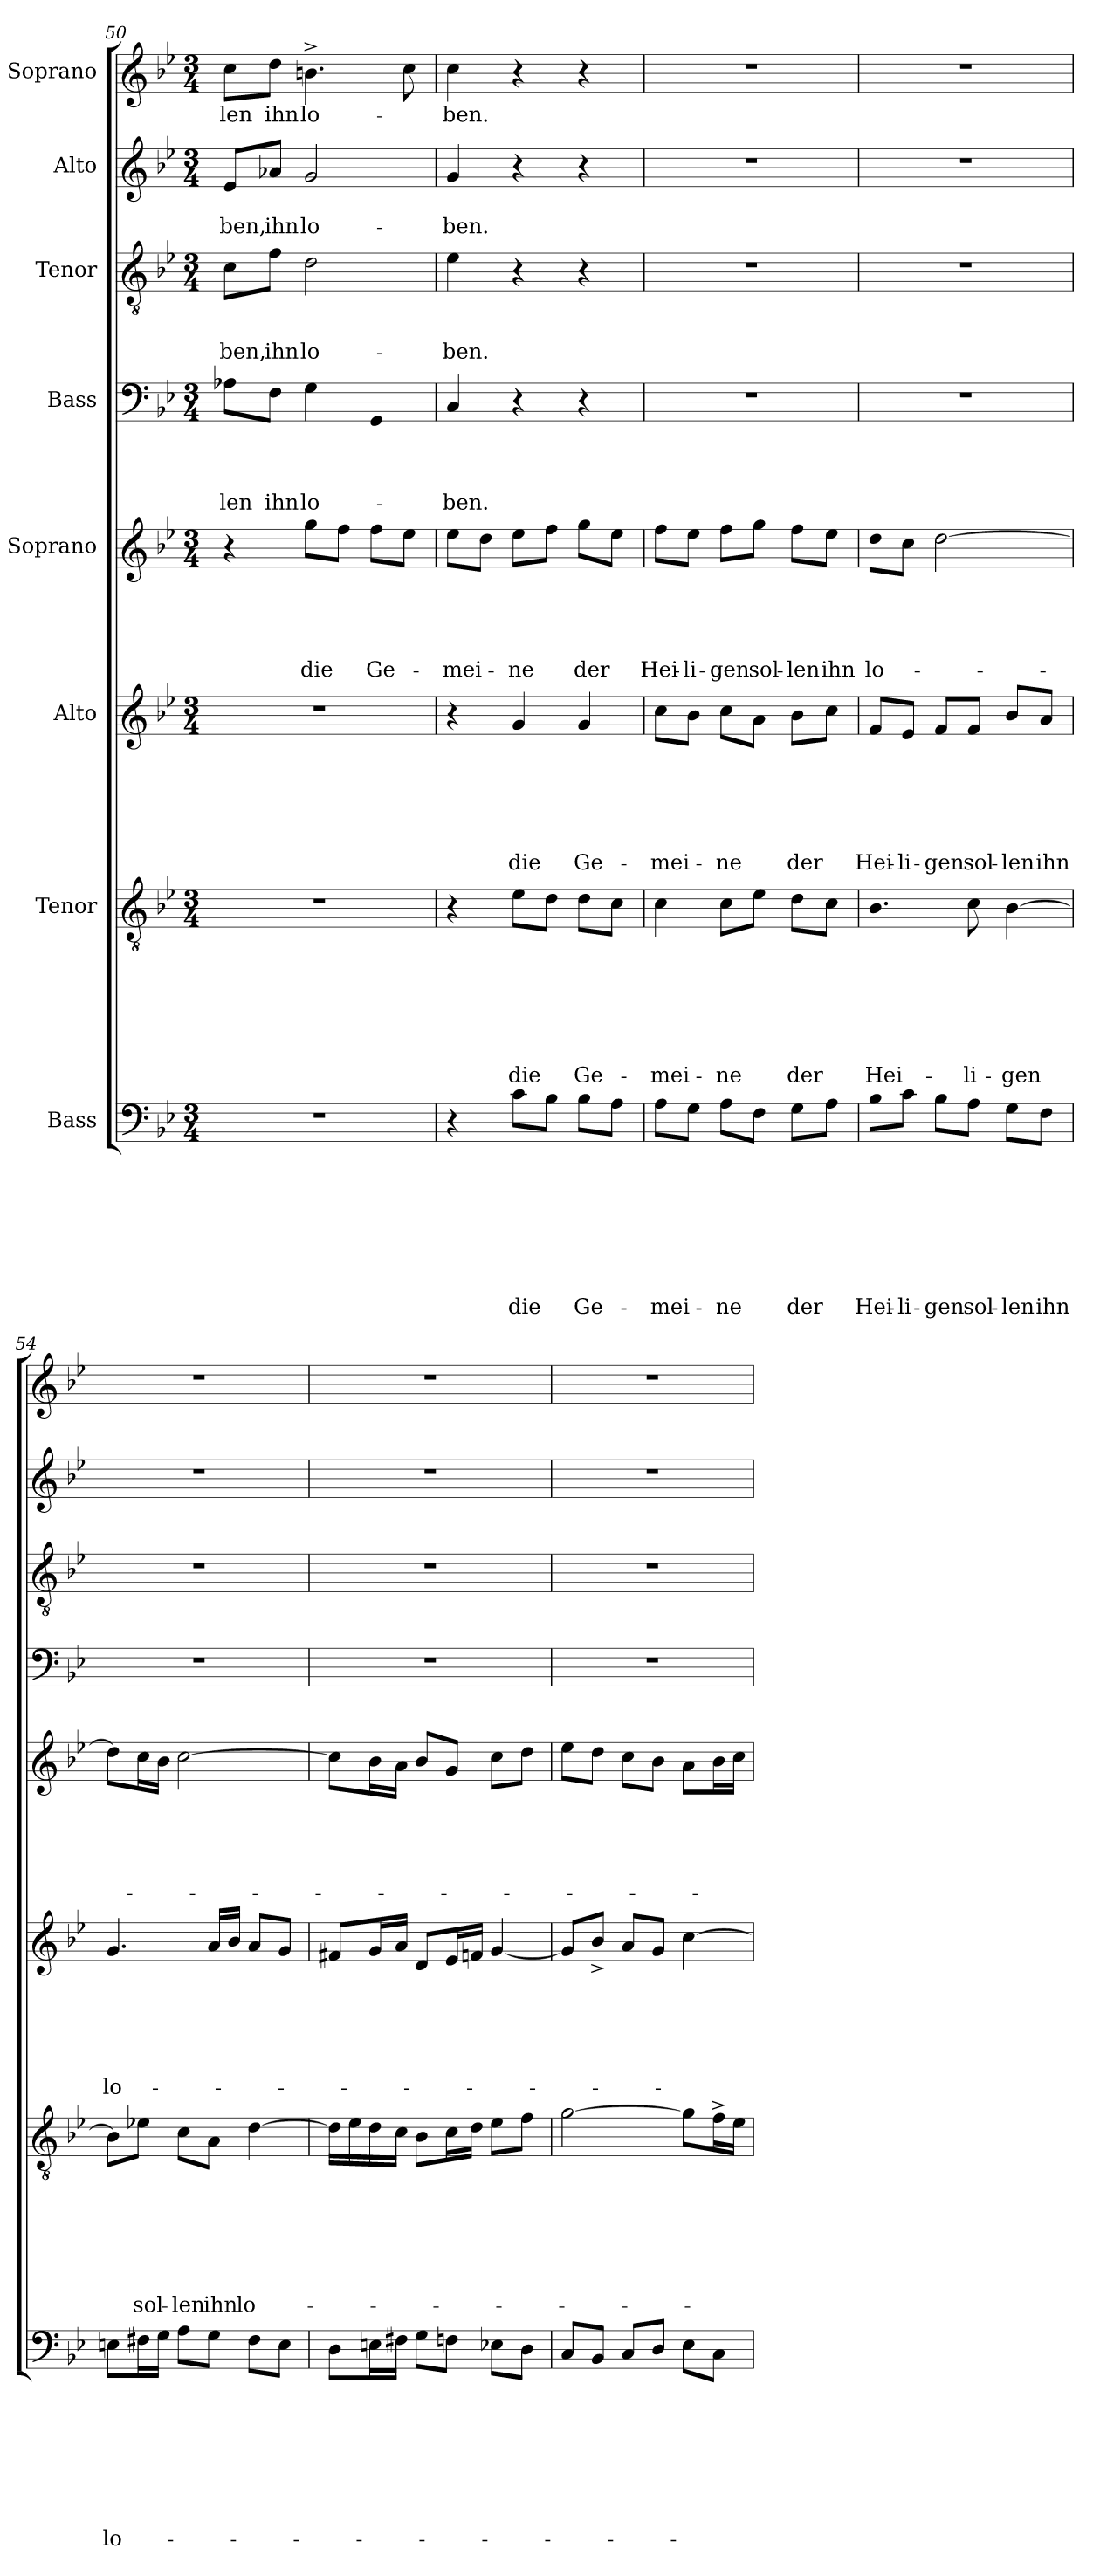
**kern	**text	**text	**text	**text	**text	**text	**text	**text	**kern	**text	**text	**text	**text	**text	**text	**text	**kern	**text	**text	**text	**text	**text	**text	**kern	**text	**text	**text	**text	**text	**kern	**text	**text	**text	**text	**kern	**text	**text	**text	**kern	**text	**text	**kern	**text
*part8	*part8	*part8	*part8	*part8	*part8	*part8	*part8	*part8	*part7	*part7	*part7	*part7	*part7	*part7	*part7	*part7	*part6	*part6	*part6	*part6	*part6	*part6	*part6	*part5	*part5	*part5	*part5	*part5	*part5	*part4	*part4	*part4	*part4	*part4	*part3	*part3	*part3	*part3	*part2	*part2	*part2	*part1	*part1
*staff8	*staff8	*staff8	*staff8	*staff8	*staff8	*staff8	*staff8	*staff8	*staff7	*staff7	*staff7	*staff7	*staff7	*staff7	*staff7	*staff7	*staff6	*staff6	*staff6	*staff6	*staff6	*staff6	*staff6	*staff5	*staff5	*staff5	*staff5	*staff5	*staff5	*staff4	*staff4	*staff4	*staff4	*staff4	*staff3	*staff3	*staff3	*staff3	*staff2	*staff2	*staff2	*staff1	*staff1
*I"Bass	*	*	*	*	*	*	*	*	*I"Tenor	*	*	*	*	*	*	*	*I"Alto	*	*	*	*	*	*	*I"Soprano	*	*	*	*	*	*I"Bass	*	*	*	*	*I"Tenor	*	*	*	*I"Alto	*	*	*I"Soprano	*
*clefF4	*	*	*	*	*	*	*	*	*clefGv2	*	*	*	*	*	*	*	*clefG2	*	*	*	*	*	*	*clefG2	*	*	*	*	*	*clefF4	*	*	*	*	*clefGv2	*	*	*	*clefG2	*	*	*clefG2	*
*k[b-e-]	*	*	*	*	*	*	*	*	*k[b-e-]	*	*	*	*	*	*	*	*k[b-e-]	*	*	*	*	*	*	*k[b-e-]	*	*	*	*	*	*k[b-e-]	*	*	*	*	*k[b-e-]	*	*	*	*k[b-e-]	*	*	*k[b-e-]	*
*B-:	*	*	*	*	*	*	*	*	*B-:	*	*	*	*	*	*	*	*B-:	*	*	*	*	*	*	*B-:	*	*	*	*	*	*B-:	*	*	*	*	*B-:	*	*	*	*B-:	*	*	*B-:	*
*M3/4	*	*	*	*	*	*	*	*	*M3/4	*	*	*	*	*	*	*	*M3/4	*	*	*	*	*	*	*M3/4	*	*	*	*	*	*M3/4	*	*	*	*	*M3/4	*	*	*	*M3/4	*	*	*M3/4	*
=50	=50	=50	=50	=50	=50	=50	=50	=50	=50	=50	=50	=50	=50	=50	=50	=50	=50	=50	=50	=50	=50	=50	=50	=50	=50	=50	=50	=50	=50	=50	=50	=50	=50	=50	=50	=50	=50	=50	=50	=50	=50	=50	=50
!LO:N:vis=1	!	!	!	!	!	!	!	!	!LO:N:vis=1	!	!	!	!	!	!	!	!LO:N:vis=1	!	!	!	!	!	!	!	!	!	!	!	!	!	!	!	!	!LO:LY:b	!	!	!	!LO:LY:b	!	!	!LO:LY:b	!	!LO:LY:b
2.r	.	.	.	.	.	.	.	.	2.r	.	.	.	.	.	.	.	2.r	.	.	.	.	.	.	4r	.	.	.	.	.	8A-X\L	.	.	.	-len	8c\L	.	.	-ben,	8e-/L	.	-ben,	8cc\L	-len
!	!	!	!	!	!	!	!	!	!	!	!	!	!	!	!	!	!	!	!	!	!	!	!	!	!	!	!	!	!	!	!	!	!	!LO:LY:b	!	!	!	!LO:LY:b	!	!	!LO:LY:b	!	!LO:LY:b
.	.	.	.	.	.	.	.	.	.	.	.	.	.	.	.	.	.	.	.	.	.	.	.	.	.	.	.	.	.	8F\J	.	.	.	ihn	8f\J	.	.	ihn	8a-X/J	.	ihn	8dd\J	ihn
!	!	!	!	!	!	!	!	!	!	!	!	!	!	!	!	!	!	!	!	!	!	!	!	!	!	!	!	!	!LO:LY:b	!	!	!	!	!LO:LY:b	!	!	!	!LO:LY:b	!	!	!LO:LY:b	!	!LO:LY:b
.	.	.	.	.	.	.	.	.	.	.	.	.	.	.	.	.	.	.	.	.	.	.	.	8gg\L	.	.	.	.	die	4G\	.	.	.	lo-	2d\	.	.	lo-	2g/	.	lo-	4.bn^<\	lo-
.	.	.	.	.	.	.	.	.	.	.	.	.	.	.	.	.	.	.	.	.	.	.	.	8ff\J	.	.	.	.	.	.	.	.	.	.	.	.	.	.	.	.	.	.	.
!	!	!	!	!	!	!	!	!	!	!	!	!	!	!	!	!	!	!	!	!	!	!	!	!	!	!	!	!	!LO:LY:b	!	!	!	!	!	!	!	!	!	!	!	!	!	!
.	.	.	.	.	.	.	.	.	.	.	.	.	.	.	.	.	.	.	.	.	.	.	.	8ff\L	.	.	.	.	Ge-	4GG/	.	.	.	.	.	.	.	.	.	.	.	.	.
.	.	.	.	.	.	.	.	.	.	.	.	.	.	.	.	.	.	.	.	.	.	.	.	8ee-\J	.	.	.	.	.	.	.	.	.	.	.	.	.	.	.	.	.	8cc\	.
=51	=51	=51	=51	=51	=51	=51	=51	=51	=51	=51	=51	=51	=51	=51	=51	=51	=51	=51	=51	=51	=51	=51	=51	=51	=51	=51	=51	=51	=51	=51	=51	=51	=51	=51	=51	=51	=51	=51	=51	=51	=51	=51	=51
!	!	!	!	!	!	!	!	!	!	!	!	!	!	!	!	!	!	!	!	!	!	!	!	!	!	!	!	!	!LO:LY:b	!	!	!	!	!LO:LY:b	!	!	!	!LO:LY:b	!	!	!LO:LY:b	!	!LO:LY:b
4r	.	.	.	.	.	.	.	.	4r	.	.	.	.	.	.	.	4r	.	.	.	.	.	.	8ee-\L	.	.	.	.	-mei-	4C/	.	.	.	-ben.	4e-\	.	.	-ben.	4g/	.	-ben.	4cc\	-ben.
.	.	.	.	.	.	.	.	.	.	.	.	.	.	.	.	.	.	.	.	.	.	.	.	8dd\J	.	.	.	.	.	.	.	.	.	.	.	.	.	.	.	.	.	.	.
!	!	!	!	!	!	!	!	!LO:LY:b	!	!	!	!	!	!	!	!LO:LY:b	!	!	!	!	!	!	!LO:LY:b	!	!	!	!	!	!LO:LY:b	!	!	!	!	!	!	!	!	!	!	!	!	!	!
8c\L	.	.	.	.	.	.	.	die	8e-\L	.	.	.	.	.	.	die	4g/	.	.	.	.	.	die	8ee-\L	.	.	.	.	-ne	4r	.	.	.	.	4r	.	.	.	4r	.	.	4r	.
8B-\J	.	.	.	.	.	.	.	.	8d\J	.	.	.	.	.	.	.	.	.	.	.	.	.	.	8ff\J	.	.	.	.	.	.	.	.	.	.	.	.	.	.	.	.	.	.	.
!	!	!	!	!	!	!	!	!LO:LY:b	!	!	!	!	!	!	!	!LO:LY:b	!	!	!	!	!	!	!LO:LY:b	!	!	!	!	!	!LO:LY:b	!	!	!	!	!	!	!	!	!	!	!	!	!	!
8B-\L	.	.	.	.	.	.	.	Ge-	8d\L	.	.	.	.	.	.	Ge-	4g/	.	.	.	.	.	Ge-	8gg\L	.	.	.	.	der	4r	.	.	.	.	4r	.	.	.	4r	.	.	4r	.
8A\J	.	.	.	.	.	.	.	.	8c\J	.	.	.	.	.	.	.	.	.	.	.	.	.	.	8ee-\J	.	.	.	.	.	.	.	.	.	.	.	.	.	.	.	.	.	.	.
=52	=52	=52	=52	=52	=52	=52	=52	=52	=52	=52	=52	=52	=52	=52	=52	=52	=52	=52	=52	=52	=52	=52	=52	=52	=52	=52	=52	=52	=52	=52	=52	=52	=52	=52	=52	=52	=52	=52	=52	=52	=52	=52	=52
!	!	!	!	!	!	!	!	!LO:LY:b	!	!	!	!	!	!	!	!LO:LY:b	!	!	!	!	!	!	!LO:LY:b	!	!	!	!	!	!LO:LY:b	!LO:N:vis=1	!	!	!	!	!LO:N:vis=1	!	!	!	!LO:N:vis=1	!	!	!LO:N:vis=1	!
8A\L	.	.	.	.	.	.	.	-mei-	4c\	.	.	.	.	.	.	-mei-	8cc\L	.	.	.	.	.	-mei-	8ff\L	.	.	.	.	Hei-	2.r	.	.	.	.	2.r	.	.	.	2.r	.	.	2.r	.
!	!	!	!	!	!	!	!	!	!	!	!	!	!	!	!	!	!	!	!	!	!	!	!	!	!	!	!	!	!LO:LY:b	!	!	!	!	!	!	!	!	!	!	!	!	!	!
8G\J	.	.	.	.	.	.	.	.	.	.	.	.	.	.	.	.	8b-\J	.	.	.	.	.	.	8ee-\J	.	.	.	.	-li-	.	.	.	.	.	.	.	.	.	.	.	.	.	.
!	!	!	!	!	!	!	!	!LO:LY:b	!	!	!	!	!	!	!	!LO:LY:b	!	!	!	!	!	!	!LO:LY:b	!	!	!	!	!	!LO:LY:b:rj	!	!	!	!	!	!	!	!	!	!	!	!	!	!
8A\L	.	.	.	.	.	.	.	-ne	8c\L	.	.	.	.	.	.	-ne	8cc\L	.	.	.	.	.	-ne	8ff\L	.	.	.	.	-gen	.	.	.	.	.	.	.	.	.	.	.	.	.	.
!	!	!	!	!	!	!	!	!	!	!	!	!	!	!	!	!	!	!	!	!	!	!	!	!	!	!	!	!	!LO:LY:b	!	!	!	!	!	!	!	!	!	!	!	!	!	!
8F\J	.	.	.	.	.	.	.	.	8e-\J	.	.	.	.	.	.	.	8a\J	.	.	.	.	.	.	8gg\J	.	.	.	.	sol-	.	.	.	.	.	.	.	.	.	.	.	.	.	.
!	!	!	!	!	!	!	!	!LO:LY:b	!	!	!	!	!	!	!	!LO:LY:b	!	!	!	!	!	!	!LO:LY:b	!	!	!	!	!	!LO:LY:b:rj	!	!	!	!	!	!	!	!	!	!	!	!	!	!
8G\L	.	.	.	.	.	.	.	der	8d\L	.	.	.	.	.	.	der	8b-\L	.	.	.	.	.	der	8ff\L	.	.	.	.	-len	.	.	.	.	.	.	.	.	.	.	.	.	.	.
!	!	!	!	!	!	!	!	!	!	!	!	!	!	!	!	!	!	!	!	!	!	!	!	!	!	!	!	!	!LO:LY:b	!	!	!	!	!	!	!	!	!	!	!	!	!	!
8A\J	.	.	.	.	.	.	.	.	8c\J	.	.	.	.	.	.	.	8cc\J	.	.	.	.	.	.	8ee-\J	.	.	.	.	ihn	.	.	.	.	.	.	.	.	.	.	.	.	.	.
=53	=53	=53	=53	=53	=53	=53	=53	=53	=53	=53	=53	=53	=53	=53	=53	=53	=53	=53	=53	=53	=53	=53	=53	=53	=53	=53	=53	=53	=53	=53	=53	=53	=53	=53	=53	=53	=53	=53	=53	=53	=53	=53	=53
!	!	!	!	!	!	!	!	!LO:LY:b	!	!	!	!	!	!	!	!LO:LY:b	!	!	!	!	!	!	!LO:LY:b	!	!	!	!	!	!LO:LY:b	!LO:N:vis=1	!	!	!	!	!LO:N:vis=1	!	!	!	!LO:N:vis=1	!	!	!LO:N:vis=1	!
8B-\L	.	.	.	.	.	.	.	Hei-	4.B-\	.	.	.	.	.	.	Hei-	8f/L	.	.	.	.	.	Hei-	8dd\L	.	.	.	.	lo-	2.r	.	.	.	.	2.r	.	.	.	2.r	.	.	2.r	.
!	!	!	!	!	!	!	!	!LO:LY:b	!	!	!	!	!	!	!	!	!	!	!	!	!	!	!LO:LY:b	!	!	!	!	!	!	!	!	!	!	!	!	!	!	!	!	!	!	!	!
8c\J	.	.	.	.	.	.	.	-li-	.	.	.	.	.	.	.	.	8e-/J	.	.	.	.	.	-li-	8cc\J	.	.	.	.	.	.	.	.	.	.	.	.	.	.	.	.	.	.	.
!	!	!	!	!	!	!	!	!LO:LY:b:rj	!	!	!	!	!	!	!	!	!	!	!	!	!	!	!LO:LY:b:rj	!	!	!	!	!	!	!	!	!	!	!	!	!	!	!	!	!	!	!	!
8B-\L	.	.	.	.	.	.	.	-gen	.	.	.	.	.	.	.	.	8f/L	.	.	.	.	.	-gen	[<2dd\	.	.	.	.	.	.	.	.	.	.	.	.	.	.	.	.	.	.	.
!	!	!	!	!	!	!	!	!LO:LY:b	!	!	!	!	!	!	!	!LO:LY:b	!	!	!	!	!	!	!LO:LY:b	!	!	!	!	!	!	!	!	!	!	!	!	!	!	!	!	!	!	!	!
8A\J	.	.	.	.	.	.	.	sol-	8c\	.	.	.	.	.	.	-li-	8f/J	.	.	.	.	.	sol-	.	.	.	.	.	.	.	.	.	.	.	.	.	.	.	.	.	.	.	.
!	!	!	!	!	!	!	!	!LO:LY:b:rj	!	!	!	!	!	!	!	!LO:LY:b	!	!	!	!	!	!	!LO:LY:b:rj	!	!	!	!	!	!	!	!	!	!	!	!	!	!	!	!	!	!	!	!
8G\L	.	.	.	.	.	.	.	-len	[<4B-\	.	.	.	.	.	.	-gen	8b-/L	.	.	.	.	.	-len	.	.	.	.	.	.	.	.	.	.	.	.	.	.	.	.	.	.	.	.
!	!	!	!	!	!	!	!	!LO:LY:b	!	!	!	!	!	!	!	!	!	!	!	!	!	!	!LO:LY:b	!	!	!	!	!	!	!	!	!	!	!	!	!	!	!	!	!	!	!	!
8F\J	.	.	.	.	.	.	.	ihn	.	.	.	.	.	.	.	.	8a/J	.	.	.	.	.	ihn	.	.	.	.	.	.	.	.	.	.	.	.	.	.	.	.	.	.	.	.
!!LO:LB:g=z
=54	=54	=54	=54	=54	=54	=54	=54	=54	=54	=54	=54	=54	=54	=54	=54	=54	=54	=54	=54	=54	=54	=54	=54	=54	=54	=54	=54	=54	=54	=54	=54	=54	=54	=54	=54	=54	=54	=54	=54	=54	=54	=54	=54
!	!	!	!	!	!	!	!	!LO:LY:b	!	!	!	!	!	!	!	!	!	!	!	!	!	!	!LO:LY:b	!	!	!	!	!	!	!LO:N:vis=1	!	!	!	!	!LO:N:vis=1	!	!	!	!LO:N:vis=1	!	!	!LO:N:vis=1	!
8En\L	.	.	.	.	.	.	.	lo-	8B-\L]	.	.	.	.	.	.	.	4.g/	.	.	.	.	.	lo-	8dd\L]	.	.	.	.	.	2.r	.	.	.	.	2.r	.	.	.	2.r	.	.	2.r	.
!	!	!	!	!	!	!	!	!	!	!	!	!	!	!	!	!LO:LY:b	!	!	!	!	!	!	!	!	!	!	!	!	!	!	!	!	!	!	!	!	!	!	!	!	!	!	!
16F#X\L	.	.	.	.	.	.	.	.	8e-X\J	.	.	.	.	.	.	sol-	.	.	.	.	.	.	.	16cc\L	.	.	.	.	.	.	.	.	.	.	.	.	.	.	.	.	.	.	.
16G\JJ	.	.	.	.	.	.	.	.	.	.	.	.	.	.	.	.	.	.	.	.	.	.	.	16b-\JJ	.	.	.	.	.	.	.	.	.	.	.	.	.	.	.	.	.	.	.
!	!	!	!	!	!	!	!	!	!	!	!	!	!	!	!	!LO:LY:b	!	!	!	!	!	!	!	!	!	!	!	!	!	!	!	!	!	!	!	!	!	!	!	!	!	!	!
8A\L	.	.	.	.	.	.	.	.	8c\L	.	.	.	.	.	.	-len	.	.	.	.	.	.	.	[>2cc\	.	.	.	.	.	.	.	.	.	.	.	.	.	.	.	.	.	.	.
!	!	!	!	!	!	!	!	!	!	!	!	!	!	!	!	!LO:LY:b	!	!	!	!	!	!	!	!	!	!	!	!	!	!	!	!	!	!	!	!	!	!	!	!	!	!	!
8G\J	.	.	.	.	.	.	.	.	8A\J	.	.	.	.	.	.	ihn	16a/LL	.	.	.	.	.	.	.	.	.	.	.	.	.	.	.	.	.	.	.	.	.	.	.	.	.	.
.	.	.	.	.	.	.	.	.	.	.	.	.	.	.	.	.	16b-/JJ	.	.	.	.	.	.	.	.	.	.	.	.	.	.	.	.	.	.	.	.	.	.	.	.	.	.
!	!	!	!	!	!	!	!	!	!	!	!	!	!	!	!	!LO:LY:b	!	!	!	!	!	!	!	!	!	!	!	!	!	!	!	!	!	!	!	!	!	!	!	!	!	!	!
8F#\L	.	.	.	.	.	.	.	.	[>4d\	.	.	.	.	.	.	lo-	8a/L	.	.	.	.	.	.	.	.	.	.	.	.	.	.	.	.	.	.	.	.	.	.	.	.	.	.
8E\J	.	.	.	.	.	.	.	.	.	.	.	.	.	.	.	.	8g/J	.	.	.	.	.	.	.	.	.	.	.	.	.	.	.	.	.	.	.	.	.	.	.	.	.	.
=55	=55	=55	=55	=55	=55	=55	=55	=55	=55	=55	=55	=55	=55	=55	=55	=55	=55	=55	=55	=55	=55	=55	=55	=55	=55	=55	=55	=55	=55	=55	=55	=55	=55	=55	=55	=55	=55	=55	=55	=55	=55	=55	=55
!	!	!	!	!	!	!	!	!	!	!	!	!	!	!	!	!	!	!	!	!	!	!	!	!	!	!	!	!	!	!LO:N:vis=1	!	!	!	!	!LO:N:vis=1	!	!	!	!LO:N:vis=1	!	!	!LO:N:vis=1	!
8D\L	.	.	.	.	.	.	.	.	16d\LL]	.	.	.	.	.	.	.	8f#X/L	.	.	.	.	.	.	8cc\L]	.	.	.	.	.	2.r	.	.	.	.	2.r	.	.	.	2.r	.	.	2.r	.
.	.	.	.	.	.	.	.	.	16e-\	.	.	.	.	.	.	.	.	.	.	.	.	.	.	.	.	.	.	.	.	.	.	.	.	.	.	.	.	.	.	.	.	.	.
16En\L	.	.	.	.	.	.	.	.	16d\	.	.	.	.	.	.	.	16g/L	.	.	.	.	.	.	16b-\L	.	.	.	.	.	.	.	.	.	.	.	.	.	.	.	.	.	.	.
16F#X\JJ	.	.	.	.	.	.	.	.	16c\JJ	.	.	.	.	.	.	.	16a/JJ	.	.	.	.	.	.	16a\JJ	.	.	.	.	.	.	.	.	.	.	.	.	.	.	.	.	.	.	.
8G\L	.	.	.	.	.	.	.	.	8B-\L	.	.	.	.	.	.	.	8d/L	.	.	.	.	.	.	8b-/L	.	.	.	.	.	.	.	.	.	.	.	.	.	.	.	.	.	.	.
8Fn\J	.	.	.	.	.	.	.	.	16c\L	.	.	.	.	.	.	.	16e-/L	.	.	.	.	.	.	8g/J	.	.	.	.	.	.	.	.	.	.	.	.	.	.	.	.	.	.	.
.	.	.	.	.	.	.	.	.	16d\JJ	.	.	.	.	.	.	.	16fn/JJ	.	.	.	.	.	.	.	.	.	.	.	.	.	.	.	.	.	.	.	.	.	.	.	.	.	.
8E-X\L	.	.	.	.	.	.	.	.	8e-\L	.	.	.	.	.	.	.	[<4g/	.	.	.	.	.	.	8cc\L	.	.	.	.	.	.	.	.	.	.	.	.	.	.	.	.	.	.	.
8D\J	.	.	.	.	.	.	.	.	8f\J	.	.	.	.	.	.	.	.	.	.	.	.	.	.	8dd\J	.	.	.	.	.	.	.	.	.	.	.	.	.	.	.	.	.	.	.
=56	=56	=56	=56	=56	=56	=56	=56	=56	=56	=56	=56	=56	=56	=56	=56	=56	=56	=56	=56	=56	=56	=56	=56	=56	=56	=56	=56	=56	=56	=56	=56	=56	=56	=56	=56	=56	=56	=56	=56	=56	=56	=56	=56
!	!	!	!	!	!	!	!	!	!	!	!	!	!	!	!	!	!	!	!	!	!	!	!	!	!	!	!	!	!	!LO:N:vis=1	!	!	!	!	!LO:N:vis=1	!	!	!	!LO:N:vis=1	!	!	!LO:N:vis=1	!
8C/L	.	.	.	.	.	.	.	.	[>2g\	.	.	.	.	.	.	.	8g/L]	.	.	.	.	.	.	8ee-\L	.	.	.	.	.	2.r	.	.	.	.	2.r	.	.	.	2.r	.	.	2.r	.
8BB-/J	.	.	.	.	.	.	.	.	.	.	.	.	.	.	.	.	8b-^</J	.	.	.	.	.	.	8dd\J	.	.	.	.	.	.	.	.	.	.	.	.	.	.	.	.	.	.	.
8C/L	.	.	.	.	.	.	.	.	.	.	.	.	.	.	.	.	8a/L	.	.	.	.	.	.	8cc\L	.	.	.	.	.	.	.	.	.	.	.	.	.	.	.	.	.	.	.
8D/J	.	.	.	.	.	.	.	.	.	.	.	.	.	.	.	.	8g/J	.	.	.	.	.	.	8b-\J	.	.	.	.	.	.	.	.	.	.	.	.	.	.	.	.	.	.	.
8E-\L	.	.	.	.	.	.	.	.	8g\L]	.	.	.	.	.	.	.	[>4cc\	.	.	.	.	.	.	8a\L	.	.	.	.	.	.	.	.	.	.	.	.	.	.	.	.	.	.	.
8C\J	.	.	.	.	.	.	.	.	16f^>\L	.	.	.	.	.	.	.	.	.	.	.	.	.	.	16b-\L	.	.	.	.	.	.	.	.	.	.	.	.	.	.	.	.	.	.	.
.	.	.	.	.	.	.	.	.	16e-\JJ	.	.	.	.	.	.	.	.	.	.	.	.	.	.	16cc\JJ	.	.	.	.	.	.	.	.	.	.	.	.	.	.	.	.	.	.	.
=	=	=	=	=	=	=	=	=	=	=	=	=	=	=	=	=	=	=	=	=	=	=	=	=	=	=	=	=	=	=	=	=	=	=	=	=	=	=	=	=	=	=	=
*-	*-	*-	*-	*-	*-	*-	*-	*-	*-	*-	*-	*-	*-	*-	*-	*-	*-	*-	*-	*-	*-	*-	*-	*-	*-	*-	*-	*-	*-	*-	*-	*-	*-	*-	*-	*-	*-	*-	*-	*-	*-	*-	*-
